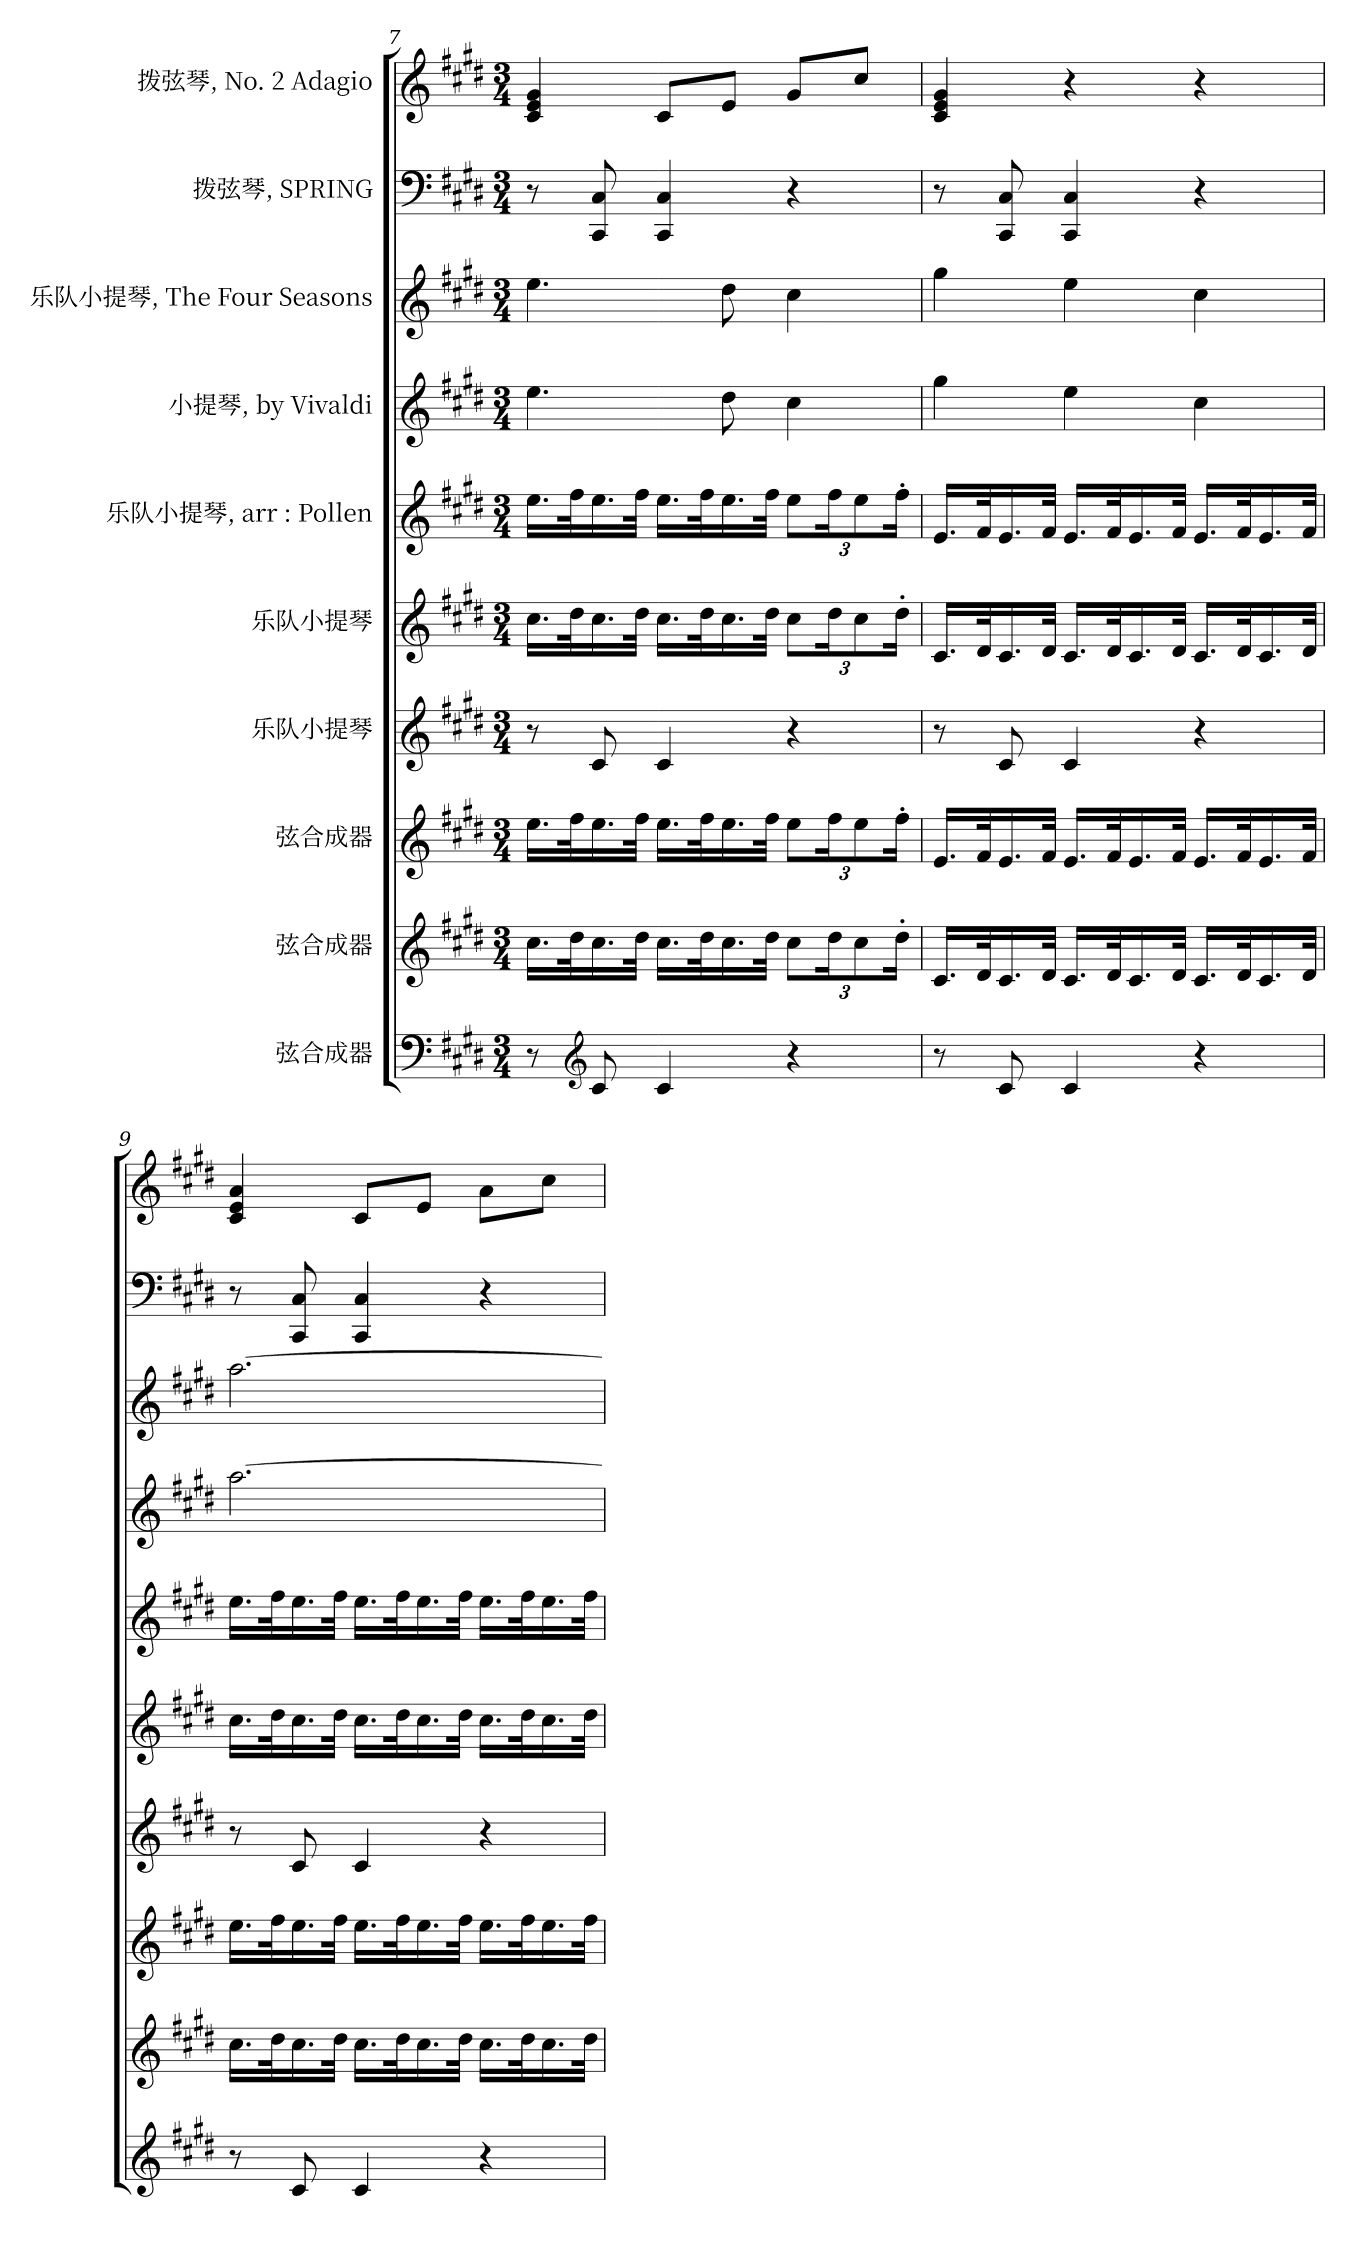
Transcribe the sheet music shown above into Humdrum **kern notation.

**kern	**kern	**kern	**kern	**kern	**kern	**kern	**kern	**kern	**kern
*part10	*part9	*part8	*part7	*part6	*part5	*part4	*part3	*part2	*part1
*staff10	*staff9	*staff8	*staff7	*staff6	*staff5	*staff4	*staff3	*staff2	*staff1
*I"弦合成器	*I"弦合成器	*I"弦合成器	*I"乐队小提琴	*I"乐队小提琴	*I"乐队小提琴, arr : Pollen	*I"小提琴, by Vivaldi	*I"乐队小提琴, The Four Seasons	*I"拨弦琴, SPRING	*I"拨弦琴, No. 2 Adagio
!!LO:PB:g=z
*clefF4	*clefG2	*clefG2	*clefG2	*clefG2	*clefG2	*clefG2	*clefG2	*clefF4	*clefG2
*k[f#c#g#d#]	*k[f#c#g#d#]	*k[f#c#g#d#]	*k[f#c#g#d#]	*k[f#c#g#d#]	*k[f#c#g#d#]	*k[f#c#g#d#]	*k[f#c#g#d#]	*k[f#c#g#d#]	*k[f#c#g#d#]
*M3/4	*M3/4	*M3/4	*M3/4	*M3/4	*M3/4	*M3/4	*M3/4	*M3/4	*M3/4
=7	=7	=7	=7	=7	=7	=7	=7	=7	=7
8r	16.cc#\LL	16.ee\LL	8r	16.cc#\LL	16.ee\LL	4.ee\	4.ee\	8r	4c#/ 4e/ 4g#/
.	32dd#\K	32ff#\K	.	32dd#\K	32ff#\K	.	.	.	.
*clefG2	*	*	*	*	*	*	*	*	*
8c#/	16.cc#\	16.ee\	8c#/	16.cc#\	16.ee\	.	.	8CC#/ 8C#/	.
.	32dd#\JJk	32ff#\JJk	.	32dd#\JJk	32ff#\JJk	.	.	.	.
4c#/	16.cc#\LL	16.ee\LL	4c#/	16.cc#\LL	16.ee\LL	.	.	4CC#/ 4C#/	8c#/L
.	32dd#\K	32ff#\K	.	32dd#\K	32ff#\K	.	.	.	.
.	16.cc#\	16.ee\	.	16.cc#\	16.ee\	8dd#\	8dd#\	.	8e/J
.	32dd#\JJk	32ff#\JJk	.	32dd#\JJk	32ff#\JJk	.	.	.	.
*	*Xbrackettup	*Xbrackettup	*	*Xbrackettup	*Xbrackettup	*	*	*	*
4r	12cc#\L	12ee\L	4r	12cc#\L	12ee\L	4cc#\	4cc#\	4r	8g#/L
.	24dd#\K	24ff#\K	.	24dd#\K	24ff#\K	.	.	.	.
.	12cc#\	12ee\	.	12cc#\	12ee\	.	.	.	8cc#/J
.	24dd#'\Jk	24ff#'\Jk	.	24dd#'\Jk	24ff#'\Jk	.	.	.	.
=8	=8	=8	=8	=8	=8	=8	=8	=8	=8
8r	16.c#/LL	16.e/LL	8r	16.c#/LL	16.e/LL	4gg#\	4gg#\	8r	4c#/ 4e/ 4g#/
.	32d#/K	32f#/K	.	32d#/K	32f#/K	.	.	.	.
8c#/	16.c#/	16.e/	8c#/	16.c#/	16.e/	.	.	8CC#/ 8C#/	.
.	32d#/JJk	32f#/JJk	.	32d#/JJk	32f#/JJk	.	.	.	.
4c#/	16.c#/LL	16.e/LL	4c#/	16.c#/LL	16.e/LL	4ee\	4ee\	4CC#/ 4C#/	4r
.	32d#/K	32f#/K	.	32d#/K	32f#/K	.	.	.	.
.	16.c#/	16.e/	.	16.c#/	16.e/	.	.	.	.
.	32d#/JJk	32f#/JJk	.	32d#/JJk	32f#/JJk	.	.	.	.
4r	16.c#/LL	16.e/LL	4r	16.c#/LL	16.e/LL	4cc#\	4cc#\	4r	4r
.	32d#/K	32f#/K	.	32d#/K	32f#/K	.	.	.	.
.	16.c#/	16.e/	.	16.c#/	16.e/	.	.	.	.
.	32d#/JJk	32f#/JJk	.	32d#/JJk	32f#/JJk	.	.	.	.
!!LO:PB:g=z
=9	=9	=9	=9	=9	=9	=9	=9	=9	=9
8r	16.cc#\LL	16.ee\LL	8r	16.cc#\LL	16.ee\LL	[2.aa\	[2.aa\	8r	4c#/ 4e/ 4a/
.	32dd#\K	32ff#\K	.	32dd#\K	32ff#\K	.	.	.	.
8c#/	16.cc#\	16.ee\	8c#/	16.cc#\	16.ee\	.	.	8CC#/ 8C#/	.
.	32dd#\JJk	32ff#\JJk	.	32dd#\JJk	32ff#\JJk	.	.	.	.
4c#/	16.cc#\LL	16.ee\LL	4c#/	16.cc#\LL	16.ee\LL	.	.	4CC#/ 4C#/	8c#/L
.	32dd#\K	32ff#\K	.	32dd#\K	32ff#\K	.	.	.	.
.	16.cc#\	16.ee\	.	16.cc#\	16.ee\	.	.	.	8e/J
.	32dd#\JJk	32ff#\JJk	.	32dd#\JJk	32ff#\JJk	.	.	.	.
4r	16.cc#\LL	16.ee\LL	4r	16.cc#\LL	16.ee\LL	.	.	4r	8a\L
.	32dd#\K	32ff#\K	.	32dd#\K	32ff#\K	.	.	.	.
.	16.cc#\	16.ee\	.	16.cc#\	16.ee\	.	.	.	8cc#\J
.	32dd#\JJk	32ff#\JJk	.	32dd#\JJk	32ff#\JJk	.	.	.	.
=	=	=	=	=	=	=	=	=	=
*-	*-	*-	*-	*-	*-	*-	*-	*-	*-
